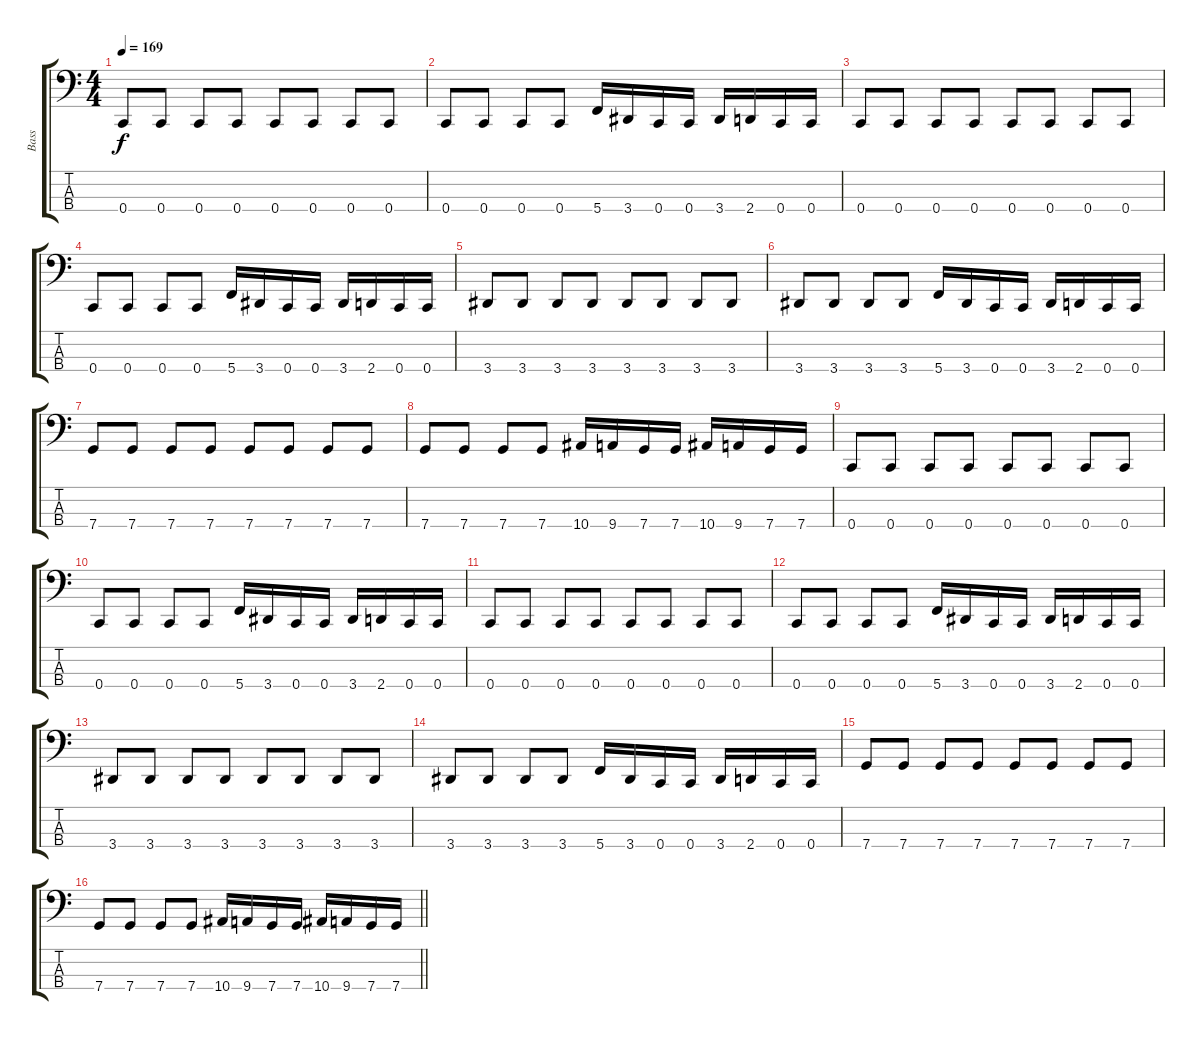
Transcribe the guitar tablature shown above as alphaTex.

\track ("Bass" "Bass") {instrument electricbasspick}
\staff {score tabs}
\tuning (F2 C2 G1 C1) {hide}
\ts (4 4)
\tempo 169
\clef f4
\ks c
0.4.8{dy f} 0.4.8 0.4.8 0.4.8 0.4.8 0.4.8 0.4.8 0.4.8 |
0.4.8 0.4.8 0.4.8 0.4.8 5.4.16 3.4.16 0.4.16 0.4.16 3.4.16 2.4.16 0.4.16 0.4.16 |
0.4.8 0.4.8 0.4.8 0.4.8 0.4.8 0.4.8 0.4.8 0.4.8 |
0.4.8 0.4.8 0.4.8 0.4.8 5.4.16 3.4.16 0.4.16 0.4.16 3.4.16 2.4.16 0.4.16 0.4.16 |
3.4.8 3.4.8 3.4.8 3.4.8 3.4.8 3.4.8 3.4.8 3.4.8 |
3.4.8 3.4.8 3.4.8 3.4.8 5.4.16 3.4.16 0.4.16 0.4.16 3.4.16 2.4.16 0.4.16 0.4.16 |
7.4.8 7.4.8 7.4.8 7.4.8 7.4.8 7.4.8 7.4.8 7.4.8 |
7.4.8 7.4.8 7.4.8 7.4.8 10.4.16 9.4.16 7.4.16 7.4.16 10.4.16 9.4.16 7.4.16 7.4.16 |
0.4.8 0.4.8 0.4.8 0.4.8 0.4.8 0.4.8 0.4.8 0.4.8 |
0.4.8 0.4.8 0.4.8 0.4.8 5.4.16 3.4.16 0.4.16 0.4.16 3.4.16 2.4.16 0.4.16 0.4.16 |
0.4.8 0.4.8 0.4.8 0.4.8 0.4.8 0.4.8 0.4.8 0.4.8 |
0.4.8 0.4.8 0.4.8 0.4.8 5.4.16 3.4.16 0.4.16 0.4.16 3.4.16 2.4.16 0.4.16 0.4.16 |
3.4.8 3.4.8 3.4.8 3.4.8 3.4.8 3.4.8 3.4.8 3.4.8 |
3.4.8 3.4.8 3.4.8 3.4.8 5.4.16 3.4.16 0.4.16 0.4.16 3.4.16 2.4.16 0.4.16 0.4.16 |
7.4.8 7.4.8 7.4.8 7.4.8 7.4.8 7.4.8 7.4.8 7.4.8 |
\barLineRight lightlight
7.4.8 7.4.8 7.4.8 7.4.8 10.4.16 9.4.16 7.4.16 7.4.16 10.4.16 9.4.16 7.4.16 7.4.16
